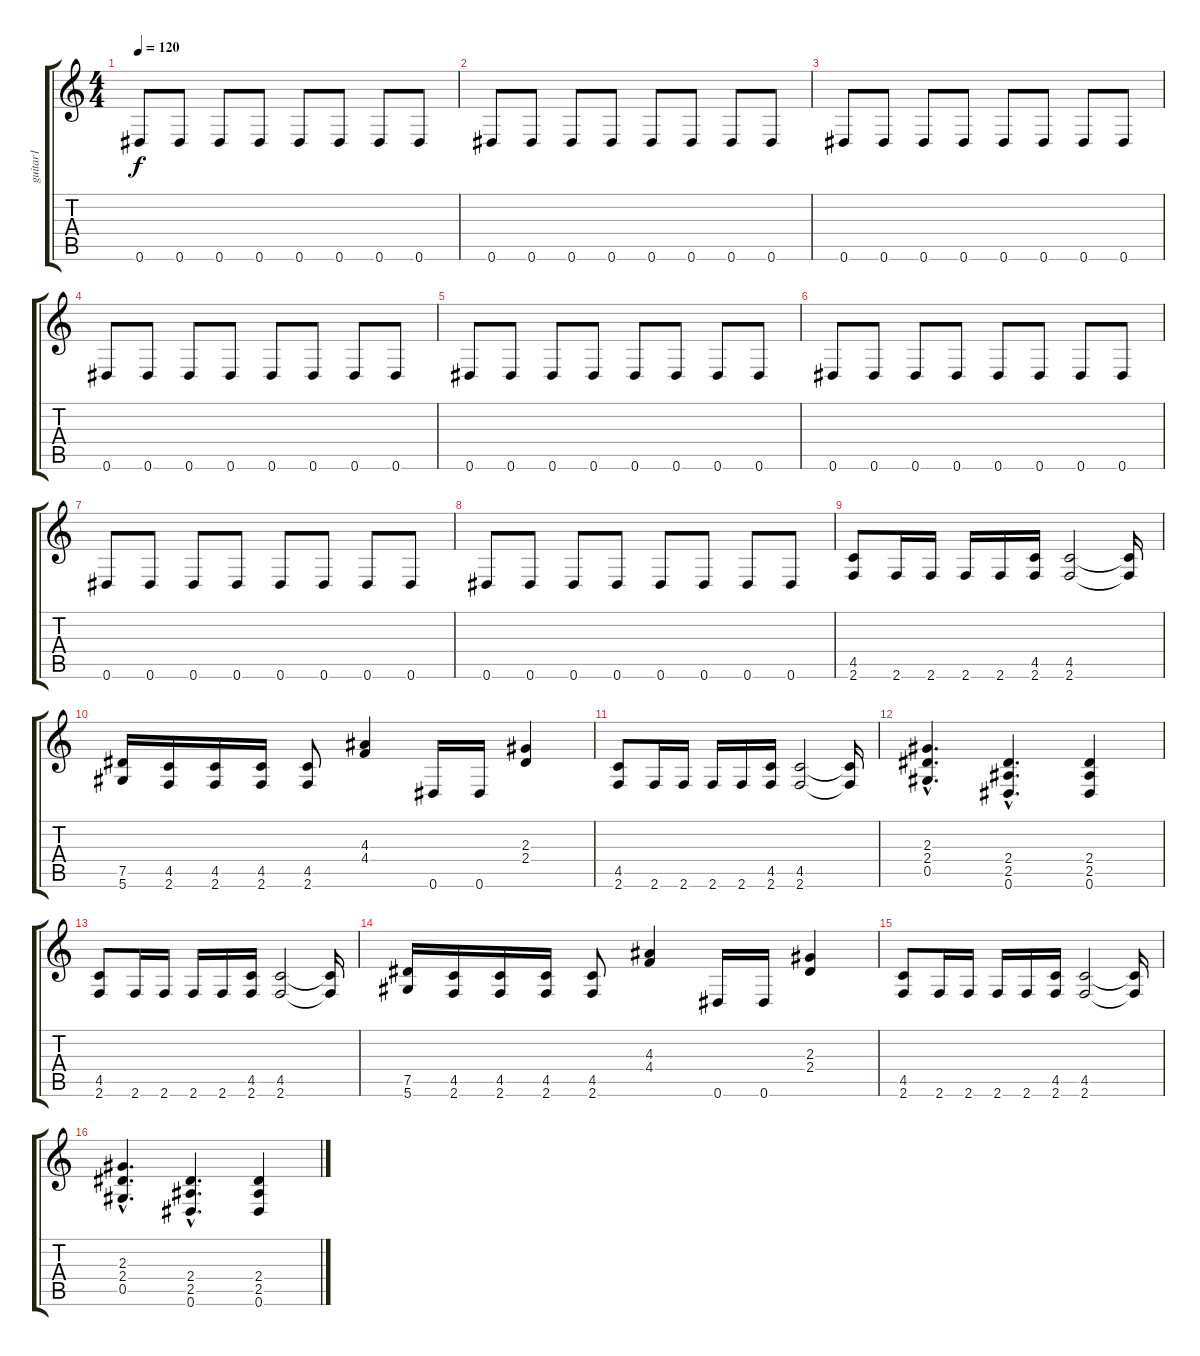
\track ("guitar1" "guitar1") {instrument distortionguitar}
\staff {score tabs}
\tuning (Eb4 Bb3 Gb3 Db3 Ab2 Eb2) {hide}
\ts (4 4)
\tempo 120
\clef g2
\ks c
0.6.8{dy f} 0.6.8 0.6.8 0.6.8 0.6.8 0.6.8 0.6.8 0.6.8 |
0.6.8 0.6.8 0.6.8 0.6.8 0.6.8 0.6.8 0.6.8 0.6.8 |
0.6.8 0.6.8 0.6.8 0.6.8 0.6.8 0.6.8 0.6.8 0.6.8 |
0.6.8 0.6.8 0.6.8 0.6.8 0.6.8 0.6.8 0.6.8 0.6.8 |
0.6.8 0.6.8 0.6.8 0.6.8 0.6.8 0.6.8 0.6.8 0.6.8 |
0.6.8 0.6.8 0.6.8 0.6.8 0.6.8 0.6.8 0.6.8 0.6.8 |
0.6.8 0.6.8 0.6.8 0.6.8 0.6.8 0.6.8 0.6.8 0.6.8 |
0.6.8 0.6.8 0.6.8 0.6.8 0.6.8 0.6.8 0.6.8 0.6.8 |
(4.5 2.6).8 2.6.16 2.6.16 2.6.16 2.6.16 (4.5 2.6).16 (4.5 2.6).2 (4.5{t} 2.6{t}).16 |
(7.5 5.6).16 (4.5 2.6).16 (4.5 2.6).16 (4.5 2.6).16 (4.5 2.6).8 (4.3 4.4).4 0.6.16 0.6.16 (2.3 2.4).4 |
(4.5 2.6).8 2.6.16 2.6.16 2.6.16 2.6.16 (4.5 2.6).16 (4.5 2.6).2 (4.5{t} 2.6{t}).16 |
(2.3{hac} 2.4{hac} 0.5{hac}).4{d} (2.4{hac} 2.5{hac} 0.6{hac}).4{d} (2.4 2.5 0.6).4 |
(4.5 2.6).8 2.6.16 2.6.16 2.6.16 2.6.16 (4.5 2.6).16 (4.5 2.6).2 (4.5{t} 2.6{t}).16 |
(7.5 5.6).16 (4.5 2.6).16 (4.5 2.6).16 (4.5 2.6).16 (4.5 2.6).8 (4.3 4.4).4 0.6.16 0.6.16 (2.3 2.4).4 |
(4.5 2.6).8 2.6.16 2.6.16 2.6.16 2.6.16 (4.5 2.6).16 (4.5 2.6).2 (4.5{t} 2.6{t}).16 |
(2.3{hac} 2.4{hac} 0.5{hac}).4{d} (2.4{hac} 2.5{hac} 0.6{hac}).4{d} (2.4 2.5 0.6).4
